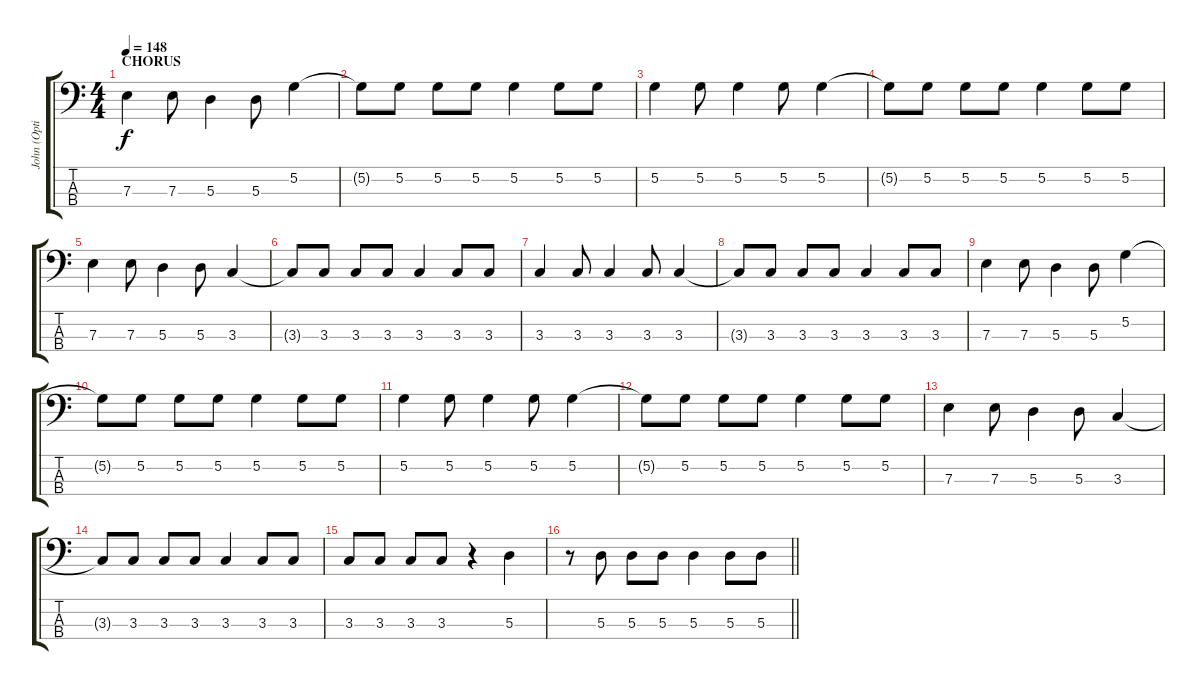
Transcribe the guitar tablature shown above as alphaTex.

\track ("John (Optional) - Bass Guitar" "John (Opti") {instrument electricbassfinger}
\staff {score tabs}
\tuning (G2 D2 A1 E1) {hide}
\ts (4 4)
\section ("" "CHORUS")
\tempo 148
\clef f4
\ks c
7.3.4{dy f} 7.3.8 5.3.4 5.3.8 5.2.4 |
5.2{t}.8 5.2.8 5.2.8 5.2.8 5.2.4 5.2.8 5.2.8 |
5.2.4 5.2.8 5.2.4 5.2.8 5.2.4 |
5.2{t}.8 5.2.8 5.2.8 5.2.8 5.2.4 5.2.8 5.2.8 |
7.3.4 7.3.8 5.3.4 5.3.8 3.3.4 |
3.3{t}.8 3.3.8 3.3.8 3.3.8 3.3.4 3.3.8 3.3.8 |
3.3.4 3.3.8 3.3.4 3.3.8 3.3.4 |
3.3{t}.8 3.3.8 3.3.8 3.3.8 3.3.4 3.3.8 3.3.8 |
7.3.4 7.3.8 5.3.4 5.3.8 5.2.4 |
5.2{t}.8 5.2.8 5.2.8 5.2.8 5.2.4 5.2.8 5.2.8 |
5.2.4 5.2.8 5.2.4 5.2.8 5.2.4 |
5.2{t}.8 5.2.8 5.2.8 5.2.8 5.2.4 5.2.8 5.2.8 |
7.3.4 7.3.8 5.3.4 5.3.8 3.3.4 |
3.3{t}.8 3.3.8 3.3.8 3.3.8 3.3.4 3.3.8 3.3.8 |
3.3.8 3.3.8 3.3.8 3.3.8 r.4 5.3.4 |
\barLineRight lightlight
r.8 5.3.8 5.3.8 5.3.8 5.3.4 5.3.8 5.3.8
